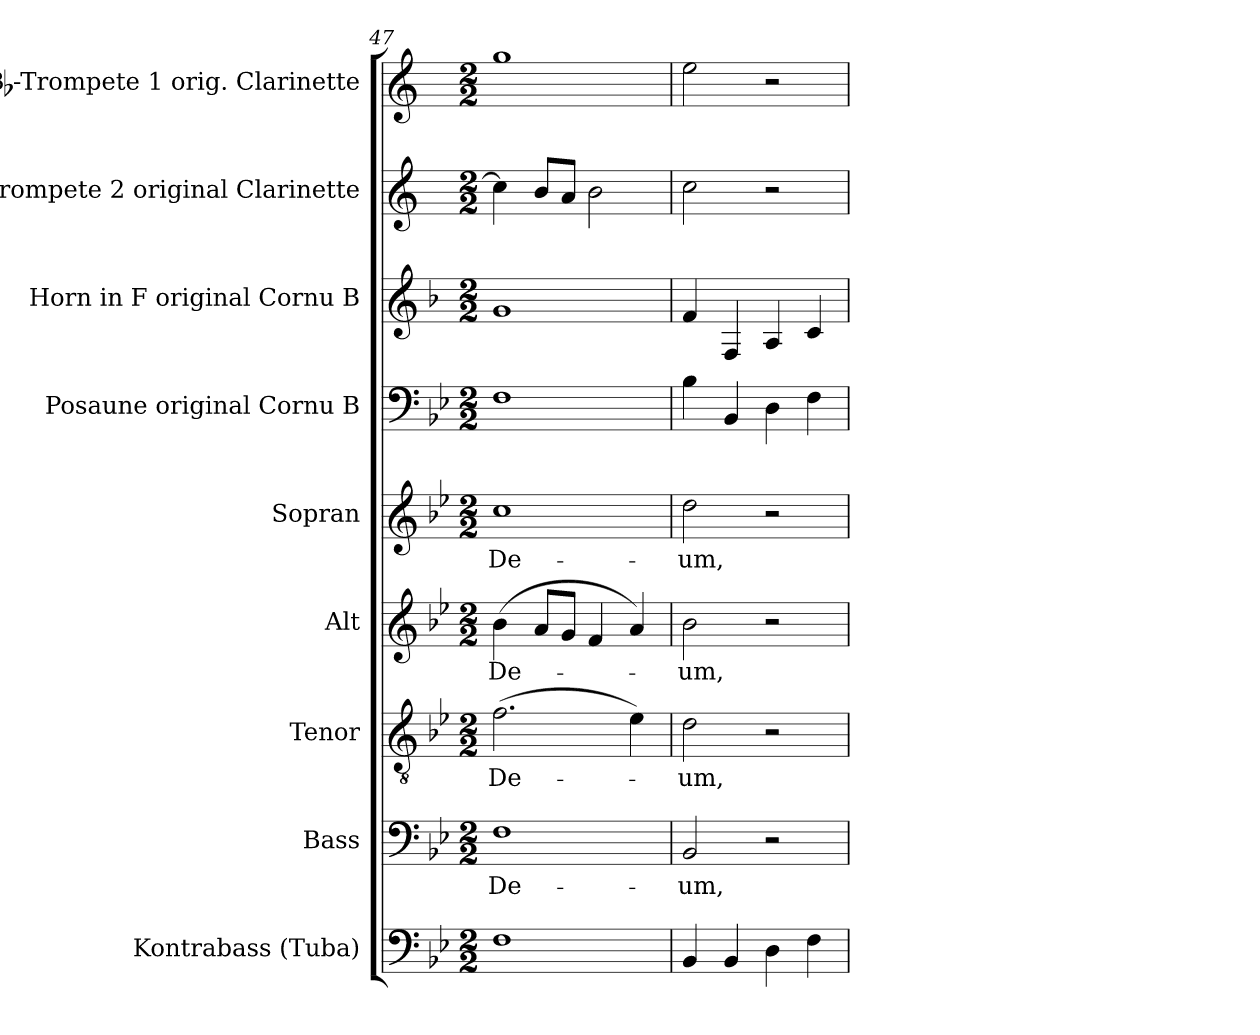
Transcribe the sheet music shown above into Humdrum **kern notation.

**kern	**kern	**text	**kern	**text	**kern	**text	**kern	**text	**kern	**kern	**kern	**kern
*part9	*part8	*part8	*part7	*part7	*part6	*part6	*part5	*part5	*part4	*part3	*part2	*part1
*staff9	*staff8	*staff8	*staff7	*staff7	*staff6	*staff6	*staff5	*staff5	*staff4	*staff3	*staff2	*staff1
*I"Kontrabass (Tuba)	*I"Bass	*	*I"Tenor	*	*I"Alt	*	*I"Sopran	*	*I"Posaune original Cornu B	*I"Horn in F original Cornu B	*I"Bb-Trompete 2 original Clarinette	*I"Bb-Trompete 1 orig. Clarinette
*I'Kb.	*I'B.	*	*I'T.	*	*I'A.	*	*I'S.	*	*I'Pos.	*I'Hrn.	*I'Bb Trp. 2	*I'Bb Trp. 1
*clefF4	*clefF4	*	*clefGv2	*	*clefG2	*	*clefG2	*	*clefF4	*clefG2	*clefG2	*clefG2
*ITrd7c12	*	*	*	*	*	*	*	*	*	*ITrd4c7	*ITrd1c2	*ITrd1c2
*k[b-e-]	*k[b-e-]	*	*k[b-e-]	*	*k[b-e-]	*	*k[b-e-]	*	*k[b-e-]	*k[b-e-]	*k[b-e-]	*k[b-e-]
*B-:	*B-:	*	*B-:	*	*B-:	*	*B-:	*	*B-:	*B-:	*B-:	*B-:
*M2/2	*M2/2	*	*M2/2	*	*M2/2	*	*M2/2	*	*M2/2	*M2/2	*M2/2	*M2/2
=47	=47	=47	=47	=47	=47	=47	=47	=47	=47	=47	=47	=47
!	!	!LO:LY:b	!	!LO:LY:b	!	!LO:LY:b	!	!LO:LY:b	!	!	!	!
1FF	1F	De-	(>2.f\	De-	(>4b-\	De-	1cc	De-	1F	1c	4b-\]	1ff
.	.	.	.	.	8a/L	.	.	.	.	.	8a/L	.
.	.	.	.	.	8g/J	.	.	.	.	.	8g/J	.
.	.	.	.	.	4f/	.	.	.	.	.	2a\	.
.	.	.	4e-\)	.	4a/)	.	.	.	.	.	.	.
=48	=48	=48	=48	=48	=48	=48	=48	=48	=48	=48	=48	=48
!	!	!LO:LY:b	!	!LO:LY:b	!	!LO:LY:b	!	!LO:LY:b	!	!	!	!
4BBB-/	2BB-/	-um,	2d\	-um,	2b-\	-um,	2dd\	-um,	4B-\	4B-/	2b-\	2dd\
4BBB-/	.	.	.	.	.	.	.	.	4BB-/	4BB-/	.	.
4DD\	2r	.	2r	.	2r	.	2r	.	4D\	4D/	2r	2r
4FF\	.	.	.	.	.	.	.	.	4F\	4F/	.	.
=	=	=	=	=	=	=	=	=	=	=	=	=
*-	*-	*-	*-	*-	*-	*-	*-	*-	*-	*-	*-	*-
